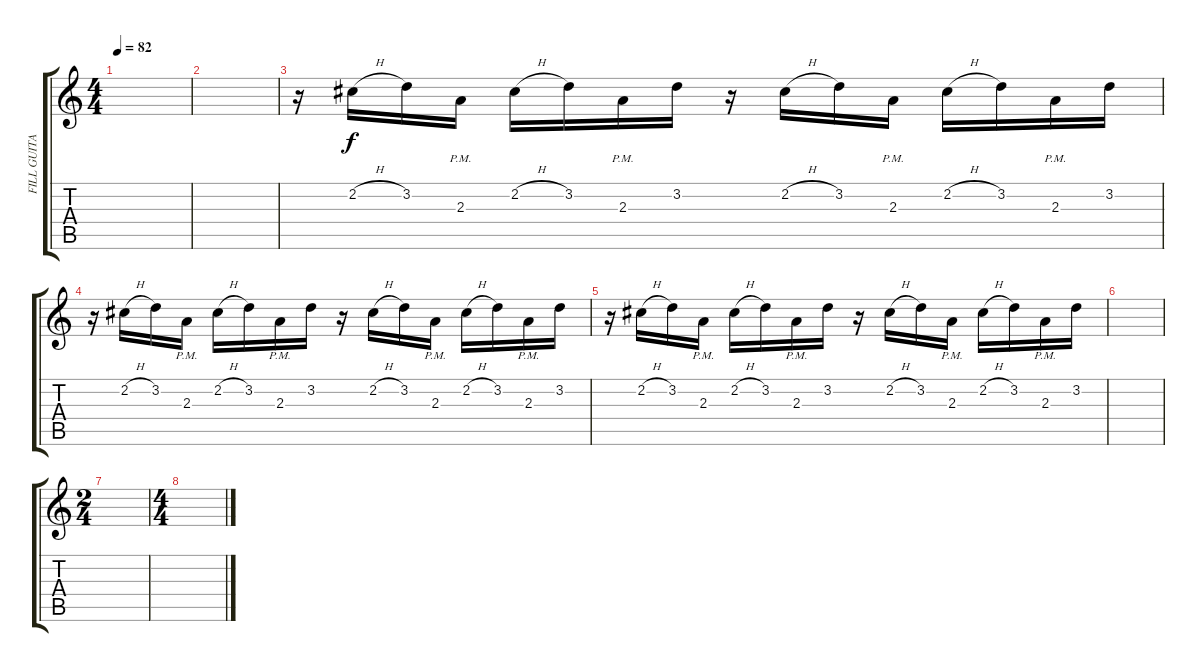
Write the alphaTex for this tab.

\track ("FILL GUITAR" "FILL GUITA") {instrument distortionguitar}
\staff {score tabs}
\tuning (E4 B3 G3 D3 A2 E2) {hide}
\ts (4 4)
\tempo 82
\clef g2
\ks c
|
|
r.16 2.2{h}.16 3.2.16 2.3{pm}.16 2.2{h}.16 3.2.16 2.3{pm}.16 3.2.16 r.16 2.2{h}.16 3.2.16 2.3{pm}.16 2.2{h}.16 3.2.16 2.3{pm}.16 3.2.16 |
r.16 2.2{h}.16 3.2.16 2.3{pm}.16 2.2{h}.16 3.2.16 2.3{pm}.16 3.2.16 r.16 2.2{h}.16 3.2.16 2.3{pm}.16 2.2{h}.16 3.2.16 2.3{pm}.16 3.2.16 |
r.16 2.2{h}.16 3.2.16 2.3{pm}.16 2.2{h}.16 3.2.16 2.3{pm}.16 3.2.16 r.16 2.2{h}.16 3.2.16 2.3{pm}.16 2.2{h}.16 3.2.16 2.3{pm}.16 3.2.16 |
|
\ts (2 4)
|
\ts (4 4)
